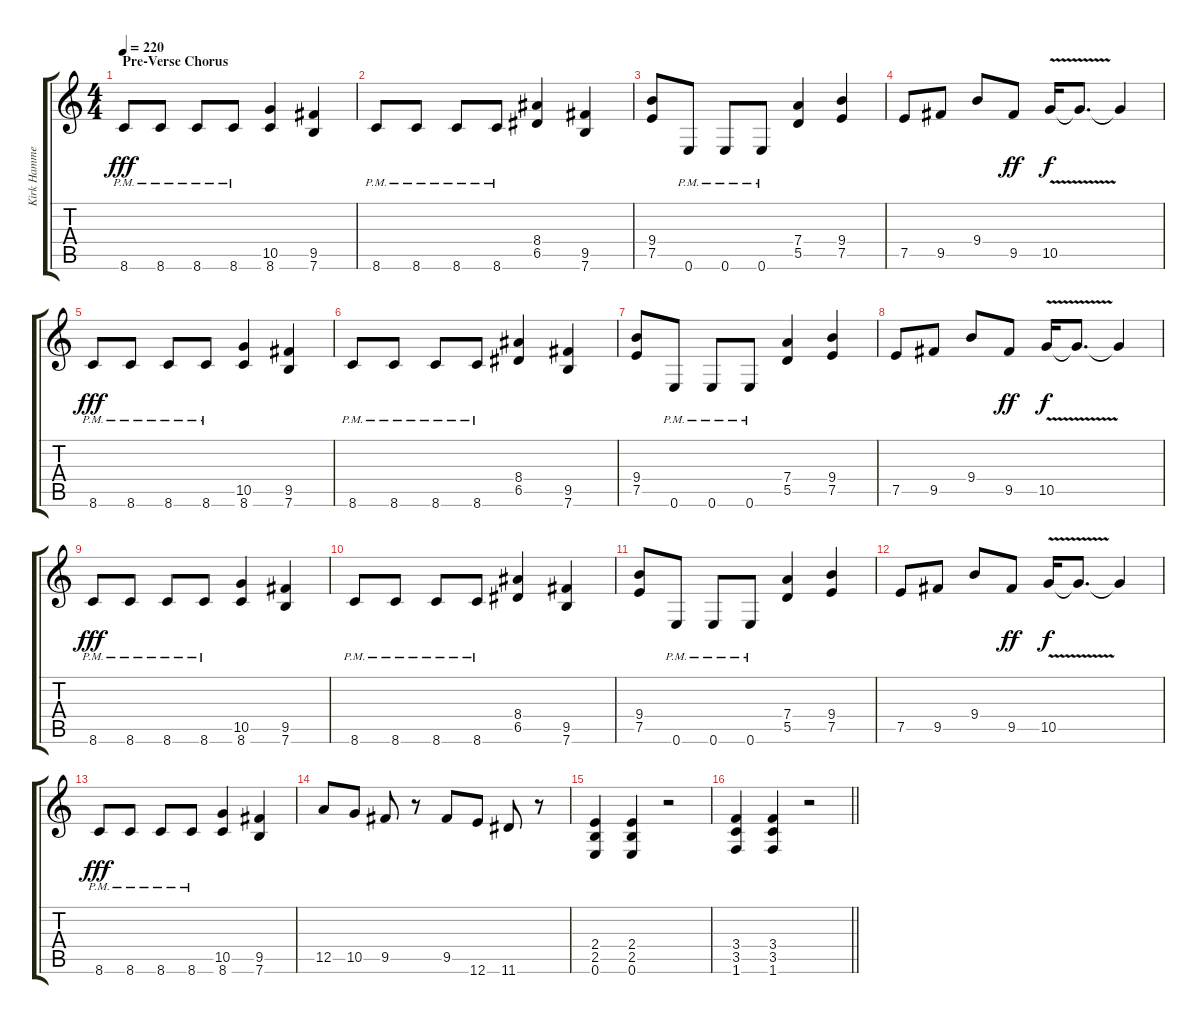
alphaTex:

\track ("Kirk Hammet" "Kirk Hamme") {instrument distortionguitar}
\staff {score tabs}
\tuning (E4 B3 G3 D3 A2 E2) {hide}
\ts (4 4)
\section ("" " Pre-Verse Chorus")
\tempo 220
\clef g2
\ks c
8.6{pm}.8{dy fff} 8.6{pm}.8 8.6{pm}.8 8.6{pm}.8 (10.5 8.6).4 (9.5 7.6).4 |
8.6{pm}.8 8.6{pm}.8 8.6{pm}.8 8.6{pm}.8 (8.4 6.5).4 (9.5 7.6).4 |
(9.4 7.5).8 0.6{pm}.8 0.6{pm}.8 0.6{pm}.8 (7.4 5.5).4 (9.4 7.5).4 |
7.5.8 9.5.8 9.4.8 9.5.8{dy ff} 10.5{v}.16{dy f} 10.5{t}.8{d} 10.5{t}.4 |
8.6{pm}.8{dy fff} 8.6{pm}.8 8.6{pm}.8 8.6{pm}.8 (10.5 8.6).4 (9.5 7.6).4 |
8.6{pm}.8 8.6{pm}.8 8.6{pm}.8 8.6{pm}.8 (8.4 6.5).4 (9.5 7.6).4 |
(9.4 7.5).8 0.6{pm}.8 0.6{pm}.8 0.6{pm}.8 (7.4 5.5).4 (9.4 7.5).4 |
7.5.8 9.5.8 9.4.8 9.5.8{dy ff} 10.5{v}.16{dy f} 10.5{t}.8{d} 10.5{t}.4 |
8.6{pm}.8{dy fff} 8.6{pm}.8 8.6{pm}.8 8.6{pm}.8 (10.5 8.6).4 (9.5 7.6).4 |
8.6{pm}.8 8.6{pm}.8 8.6{pm}.8 8.6{pm}.8 (8.4 6.5).4 (9.5 7.6).4 |
(9.4 7.5).8 0.6{pm}.8 0.6{pm}.8 0.6{pm}.8 (7.4 5.5).4 (9.4 7.5).4 |
7.5.8 9.5.8 9.4.8 9.5.8{dy ff} 10.5{v}.16{dy f} 10.5{t}.8{d} 10.5{t}.4 |
8.6{pm}.8{dy fff} 8.6{pm}.8 8.6{pm}.8 8.6{pm}.8 (10.5 8.6).4 (9.5 7.6).4 |
12.5.8 10.5.8 9.5.8 r.8 9.5.8 12.6.8 11.6.8 r.8 |
(2.4 2.5 0.6).4 (2.4 2.5 0.6).4 r.2 |
\barLineRight lightlight
(3.4 3.5 1.6).4 (3.4 3.5 1.6).4 r.2
